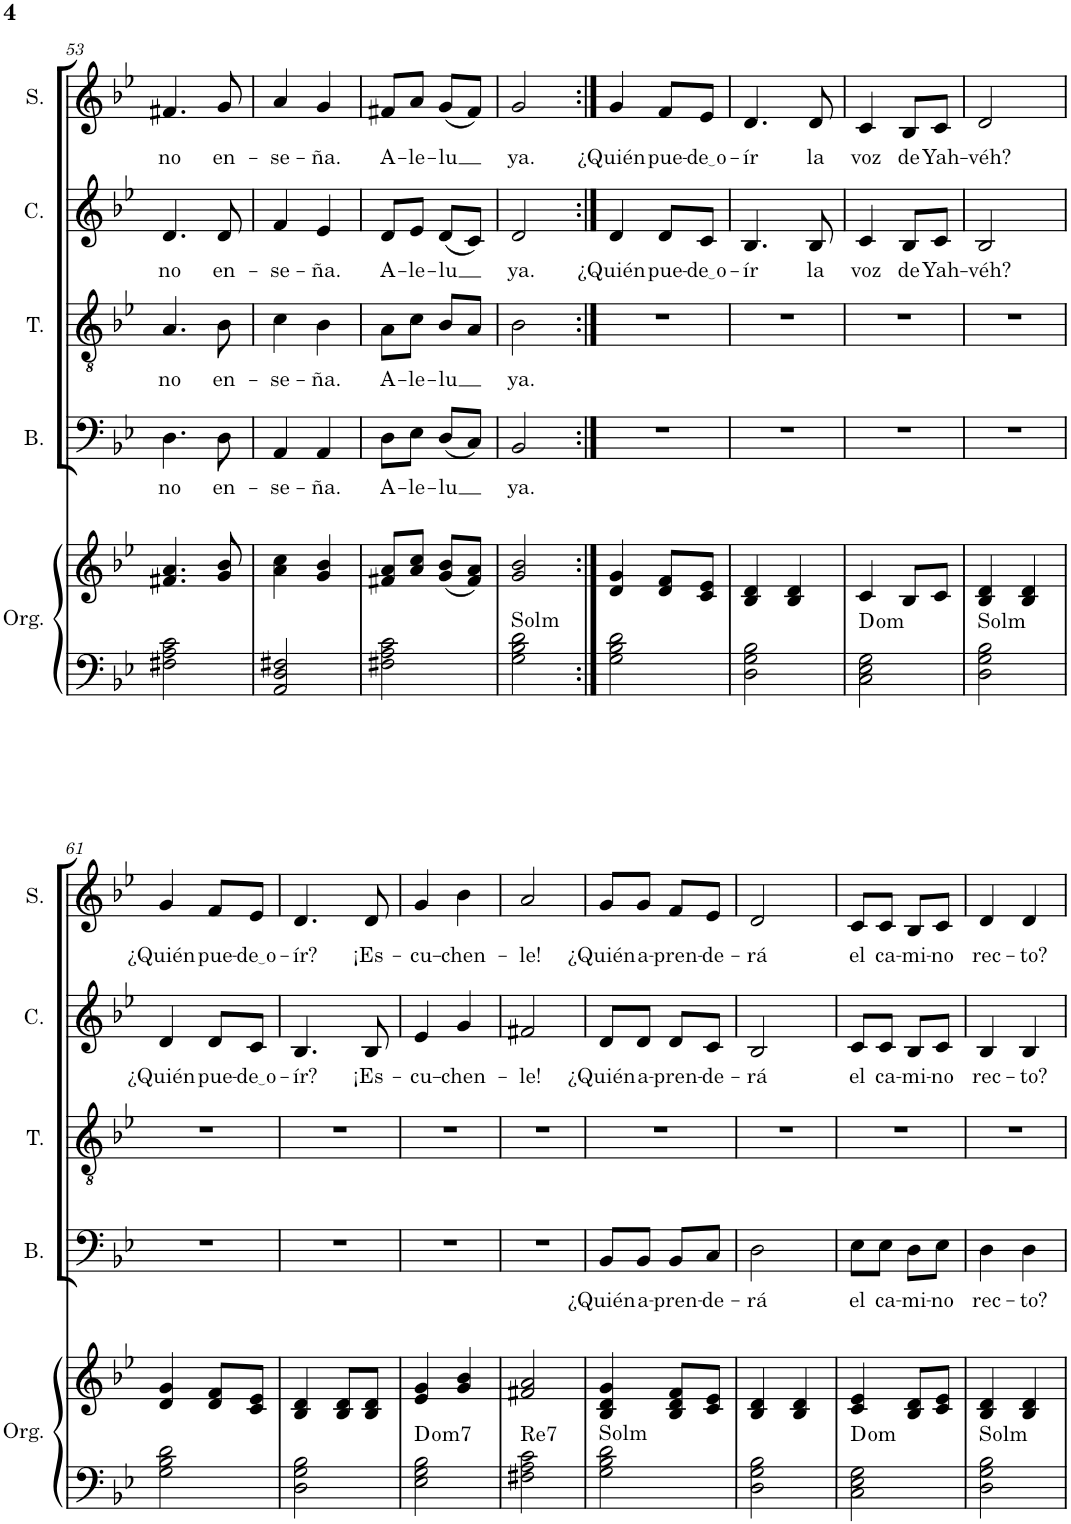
**kern	**kern	**harte	**kern	**text	**kern	**text	**kern	**text	**kern	**text
*part5	*part5	*part5	*part4	*part4	*part3	*part3	*part2	*part2	*part1	*part1
*staff6	*staff5	*	*staff4	*staff4	*staff3	*staff3	*staff2	*staff2	*staff1	*staff1
*I"Órgano	*	*	*I"Bajo	*	*I"Tenor	*	*I"Contralto	*	*I"Soprano	*
*	*	*	*I'B.	*	*I'T.	*	*I'C.	*	*I'S.	*
!!LO:PB:g=z
*clefF4	*clefG2	*	*clefF4	*	*clefGv2	*	*clefG2	*	*clefG2	*
*k[b-e-]	*k[b-e-]	*	*k[b-e-]	*	*k[b-e-]	*	*k[b-e-]	*	*k[b-e-]	*
*M2/4	*M2/4	*	*M2/4	*	*M2/4	*	*M2/4	*	*M2/4	*
=53	=53	=53	=53	=53	=53	=53	=53	=53	=53	=53
!	!	!	!	!LO:LY:b	!	!LO:LY:b	!	!LO:LY:b	!	!LO:LY:b
2F#X\ 2A\ 2c\	4.f#X/ 4.a/	.	4.D\	no	4.A/	no	4.d/	no	4.f#X/	no
!	!	!	!	!LO:LY:b	!	!LO:LY:b	!	!LO:LY:b	!	!LO:LY:b
.	8g/ 8b-/	.	8D\	en-	8B-\	en-	8d/	en-	8g/	en-
=54	=54	=54	=54	=54	=54	=54	=54	=54	=54	=54
!	!	!	!	!LO:LY:b	!	!LO:LY:b	!	!LO:LY:b	!	!LO:LY:b
2AA/ 2D/ 2F#X/	4a\ 4cc\	.	4AA/	-se-	4c\	-se-	4f/	-se-	4a/	-se-
!	!	!	!	!LO:LY:b	!	!LO:LY:b	!	!LO:LY:b	!	!LO:LY:b
.	4g/ 4b-/	.	4AA/	-ña.	4B-\	-ña.	4e-/	-ña.	4g/	-ña.
=55	=55	=55	=55	=55	=55	=55	=55	=55	=55	=55
!	!	!	!	!LO:LY:b	!	!LO:LY:b	!	!LO:LY:b	!	!LO:LY:b
2F#X\ 2A\ 2c\	8f#X/ 8a/L	.	8D\L	A-	8A\L	A-	8d/L	A-	8f#X/L	A-
!	!	!	!	!LO:LY:b	!	!LO:LY:b	!	!LO:LY:b	!	!LO:LY:b
.	8a/ 8cc/J	.	8E-\J	-le-	8c\J	-le-	8e-/J	-le-	8a/J	-le-
!	!	!	!	!LO:LY:b	!	!LO:LY:b	!	!LO:LY:b	!	!LO:LY:b
.	(8g/ 8b-/L	.	(8D/L	-lu	8B-/L	-lu	(8d/L	-lu	(8g/L	-lu
.	8f#/ 8a/J)	.	8C/J)	.	8A/J	.	8c/J)	.	8f#/J)	.
=56	=56	=56	=56	=56	=56	=56	=56	=56	=56	=56
!	!	!LO:H:kt=Solm	!	!LO:LY:b	!	!LO:LY:b	!	!LO:LY:b	!	!LO:LY:b
2G\ 2B-\ 2d\	2g/ 2b-/	N	2BB-/	ya.	2B-\	ya.	2d/	ya.	2g/	ya.
=57:|!	=57:|!	=57:|!	=57:|!	=57:|!	=57:|!	=57:|!	=57:|!	=57:|!	=57:|!	=57:|!
!	!	!	!	!	!	!	!	!LO:LY:b	!	!LO:LY:b
2G\ 2B-\ 2d\	4d/ 4g/	.	2r	.	2r	.	4d/	¿Quién	4g/	¿Quién
!	!	!	!	!	!	!	!	!LO:LY:b	!	!LO:LY:b
.	8d/ 8f/L	.	.	.	.	.	8d/L	-pue-	8f/L	-pue-
!	!	!	!	!	!	!	!	!LO:LY:b	!	!LO:LY:b
.	8c/ 8e-/J	.	.	.	.	.	8c/J	de o	8e-/J	de o
=58	=58	=58	=58	=58	=58	=58	=58	=58	=58	=58
!	!	!	!	!	!	!	!	!LO:LY:b	!	!LO:LY:b
2D\ 2G\ 2B-\	4B-/ 4d/	.	2r	.	2r	.	4.B-/	-ír	4.d/	-ír
.	4B-/ 4d/	.	.	.	.	.	.	.	.	.
!	!	!	!	!	!	!	!	!LO:LY:b	!	!LO:LY:b
.	.	.	.	.	.	.	8B-/	la	8d/	la
=59	=59	=59	=59	=59	=59	=59	=59	=59	=59	=59
!	!	!	!	!	!	!	!	!LO:LY:b	!	!LO:LY:b
2C\ 2E-\ 2G\	4c/	D:dim	2r	.	2r	.	4c/	voz	4c/	voz
!	!	!	!	!	!	!	!	!LO:LY:b	!	!LO:LY:b
.	8B-/L	.	.	.	.	.	8B-/L	de	8B-/L	de
!	!	!	!	!	!	!	!	!LO:LY:b	!	!LO:LY:b
.	8c/J	.	.	.	.	.	8c/J	Yah-	8c/J	Yah-
=60	=60	=60	=60	=60	=60	=60	=60	=60	=60	=60
!	!	!LO:H:kt=Solm	!	!	!	!	!	!LO:LY:b	!	!LO:LY:b
2D\ 2G\ 2B-\	4B-/ 4d/	N	2r	.	2r	.	2B-/	-véh?	2d/	-véh?
.	4B-/ 4d/	.	.	.	.	.	.	.	.	.
!!LO:LB:g=z
=61	=61	=61	=61	=61	=61	=61	=61	=61	=61	=61
!	!	!	!	!	!	!	!	!LO:LY:b	!	!LO:LY:b
2G\ 2B-\ 2d\	4d/ 4g/	.	2r	.	2r	.	4d/	¿Quién	4g/	¿Quién
!	!	!	!	!	!	!	!	!LO:LY:b	!	!LO:LY:b
.	8d/ 8f/L	.	.	.	.	.	8d/L	pue-	8f/L	pue-
!	!	!	!	!	!	!	!	!LO:LY:b	!	!LO:LY:b
.	8c/ 8e-/J	.	.	.	.	.	8c/J	de o	8e-/J	de o
=62	=62	=62	=62	=62	=62	=62	=62	=62	=62	=62
!	!	!	!	!	!	!	!	!LO:LY:b	!	!LO:LY:b
2D\ 2G\ 2B-\	4B-/ 4d/	.	2r	.	2r	.	4.B-/	-ír?	4.d/	-ír?
.	8B-/ 8d/L	.	.	.	.	.	.	.	.	.
!	!	!	!	!	!	!	!	!LO:LY:b	!	!LO:LY:b
.	8B-/ 8d/J	.	.	.	.	.	8B-/	¡Es-	8d/	¡Es-
=63	=63	=63	=63	=63	=63	=63	=63	=63	=63	=63
!	!	!	!	!	!	!	!	!LO:LY:b	!	!LO:LY:b
2E-\ 2G\ 2B-\	4e-/ 4g/	D:dim	2r	.	2r	.	4e-/	-cu-	4g/	-cu-
!	!	!	!	!	!	!	!	!LO:LY:b	!	!LO:LY:b
.	4g/ 4b-/	.	.	.	.	.	4g/	-chen-	4b-\	-chen-
=64	=64	=64	=64	=64	=64	=64	=64	=64	=64	=64
!	!	!LO:H:kt=Re7	!	!	!	!	!	!LO:LY:b	!	!LO:LY:b
2F#X\ 2A\ 2c\	2f#X/ 2a/	N	2r	.	2r	.	2f#X/	-le!	2a/	-le!
=65	=65	=65	=65	=65	=65	=65	=65	=65	=65	=65
!	!	!LO:H:kt=Solm	!	!LO:LY:b	!	!	!	!LO:LY:b	!	!LO:LY:b
2G\ 2B-\ 2d\	4B-/ 4d/ 4g/	N	8BB-/L	¿Quién	2r	.	8d/L	¿Quién	8g/L	¿Quién
!	!	!	!	!LO:LY:b	!	!	!	!LO:LY:b	!	!LO:LY:b
.	.	.	8BB-/J	a-	.	.	8d/J	a-	8g/J	a-
!	!	!	!	!LO:LY:b	!	!	!	!LO:LY:b	!	!LO:LY:b
.	8B-/ 8d/ 8f/L	.	8BB-/L	-pren-	.	.	8d/L	-pren-	8f/L	-pren-
!	!	!	!	!LO:LY:b	!	!	!	!LO:LY:b	!	!LO:LY:b
.	8c/ 8e-/J	.	8C/J	-de-	.	.	8c/J	-de-	8e-/J	-de-
=66	=66	=66	=66	=66	=66	=66	=66	=66	=66	=66
!	!	!	!	!LO:LY:b	!	!	!	!LO:LY:b	!	!LO:LY:b
2D\ 2G\ 2B-\	4B-/ 4d/	.	2D\	-rá	2r	.	2B-/	-rá	2d/	-rá
.	4B-/ 4d/	.	.	.	.	.	.	.	.	.
=67	=67	=67	=67	=67	=67	=67	=67	=67	=67	=67
!	!	!	!	!LO:LY:b	!	!	!	!LO:LY:b	!	!LO:LY:b
2C\ 2E-\ 2G\	4c/ 4e-/	D:dim	8E-\L	el	2r	.	8c/L	el	8c/L	el
!	!	!	!	!LO:LY:b	!	!	!	!LO:LY:b	!	!LO:LY:b
.	.	.	8E-\J	ca-	.	.	8c/J	ca-	8c/J	ca-
!	!	!	!	!LO:LY:b	!	!	!	!LO:LY:b	!	!LO:LY:b
.	8B-/ 8d/L	.	8D\L	-mi-	.	.	8B-/L	-mi-	8B-/L	-mi-
!	!	!	!	!LO:LY:b	!	!	!	!LO:LY:b	!	!LO:LY:b
.	8c/ 8e-/J	.	8E-\J	-no	.	.	8c/J	-no	8c/J	-no
=68	=68	=68	=68	=68	=68	=68	=68	=68	=68	=68
!	!	!LO:H:kt=Solm	!	!LO:LY:b	!	!	!	!LO:LY:b	!	!LO:LY:b
2D\ 2G\ 2B-\	4B-/ 4d/	N	4D\	rec-	2r	.	4B-/	rec-	4d/	rec-
!	!	!	!	!LO:LY:b	!	!	!	!LO:LY:b	!	!LO:LY:b
.	4B-/ 4d/	.	4D\	-to?	.	.	4B-/	-to?	4d/	-to?
=	=	=	=	=	=	=	=	=	=	=
*-	*-	*-	*-	*-	*-	*-	*-	*-	*-	*-
